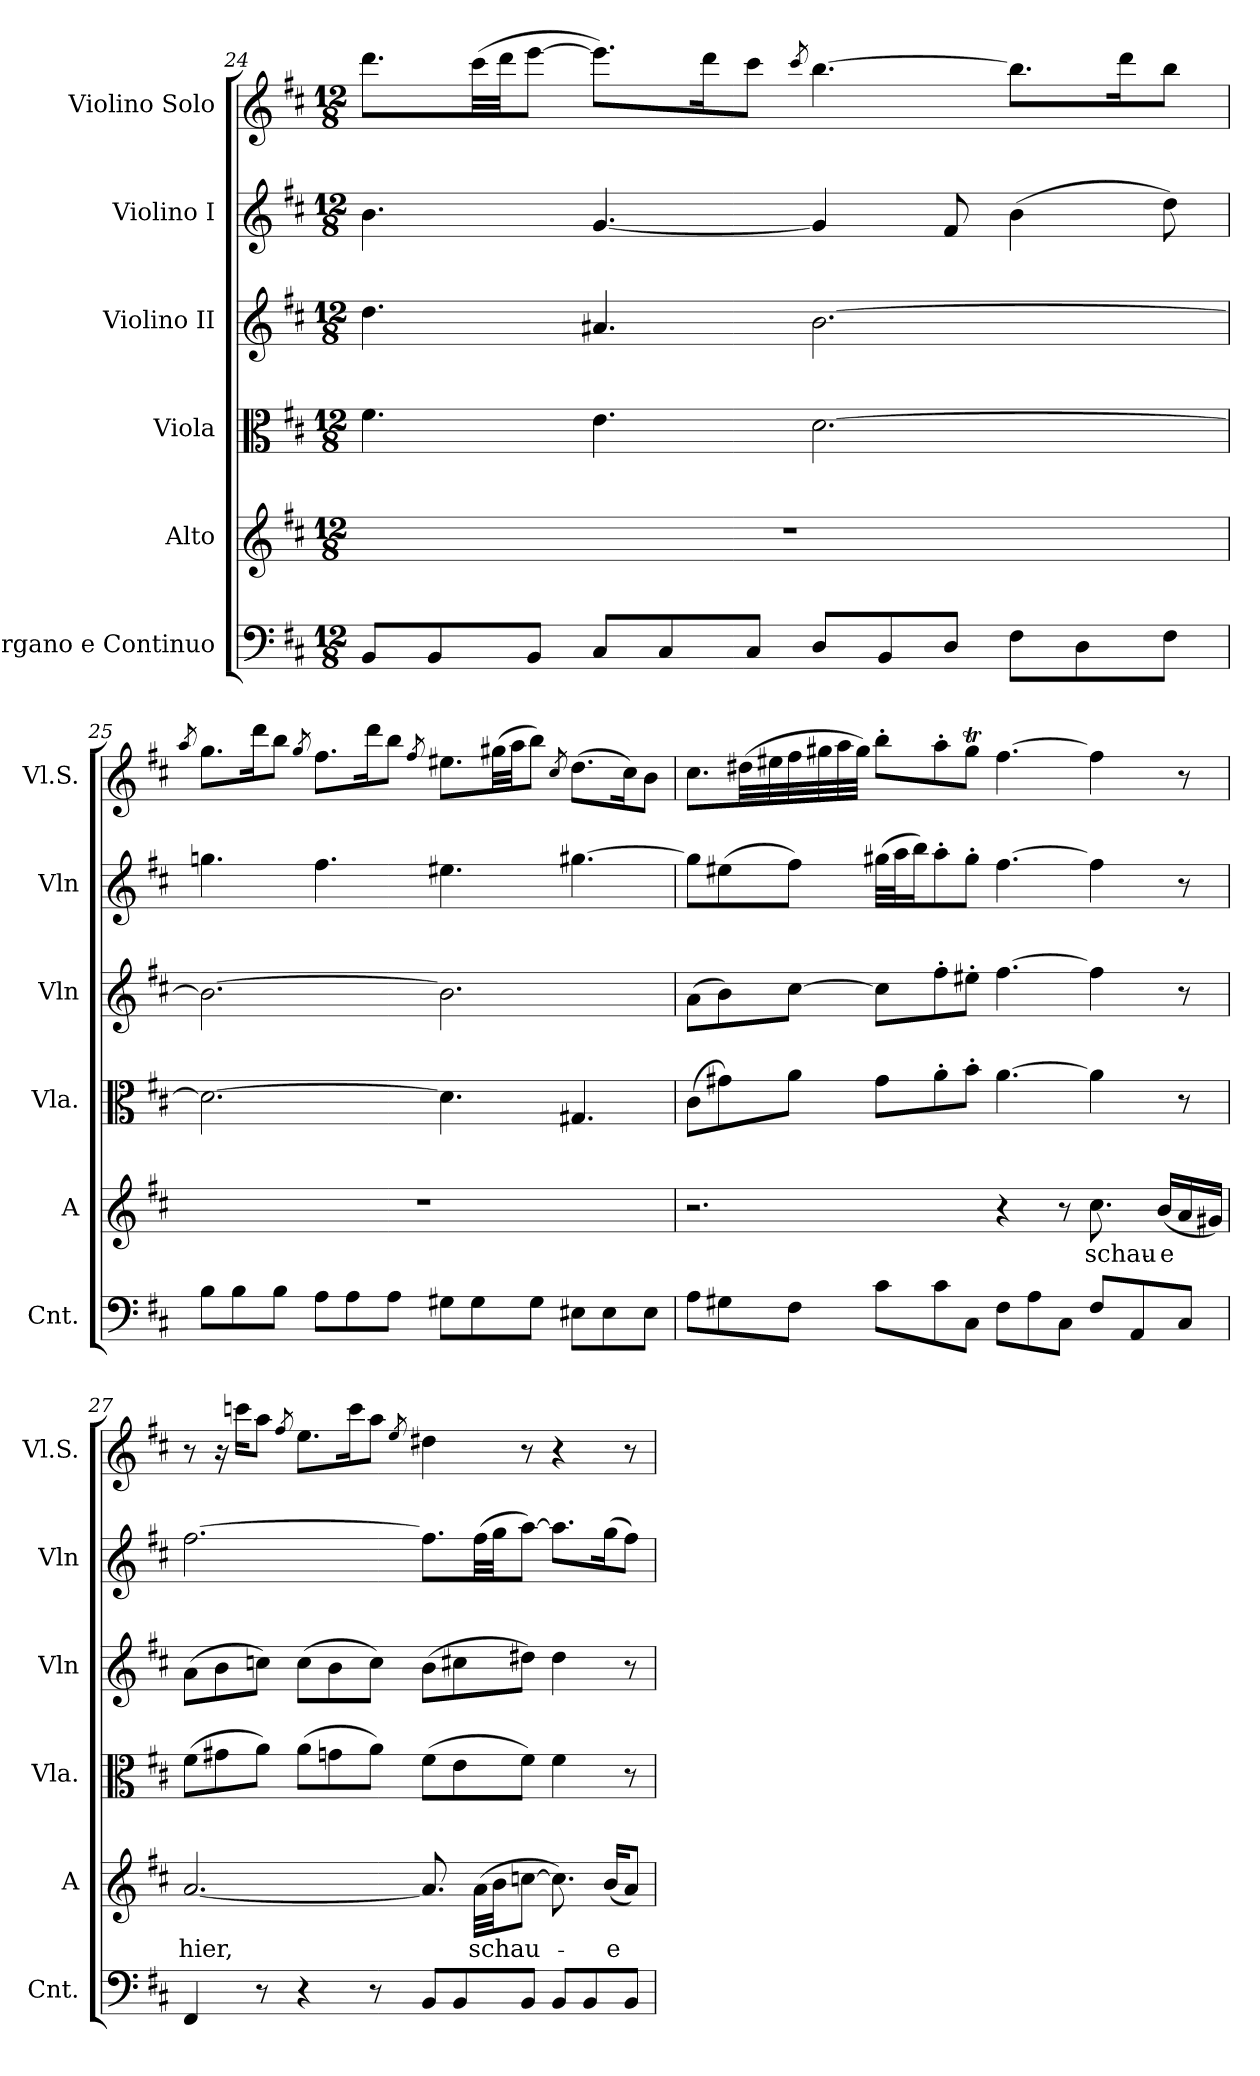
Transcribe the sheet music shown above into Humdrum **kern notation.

**kern	**kern	**text	**kern	**kern	**kern	**kern
*part6	*part5	*part5	*part4	*part3	*part2	*part1
*staff6	*staff5	*staff5	*staff4	*staff3	*staff2	*staff1
*I"Organo e Continuo	*I"Alto	*	*I"Viola	*I"Violino II	*I"Violino I	*I"Violino Solo
*I'Cnt.	*I'A	*	*I'Vla.	*I'Vln	*I'Vln	*I'Vl.S.
*clefF4	*clefG2	*	*clefC3	*clefG2	*clefG2	*clefG2
*k[f#c#]	*k[f#c#]	*	*k[f#c#]	*k[f#c#]	*k[f#c#]	*k[f#c#]
*D:	*D:	*	*D:	*D:	*D:	*D:
*M12/8	*M12/8	*	*M12/8	*M12/8	*M12/8	*M12/8
=24	=24	=24	=24	=24	=24	=24
8BB/L	1.r	.	4.f#\	4.dd\	4.b\	8.ddd\L
8BB/	.	.	.	.	.	.
.	.	.	.	.	.	(>32ccc#\LL
.	.	.	.	.	.	32ddd\JJ
8BB/J	.	.	.	.	.	[8eee\J
8C#/L	.	.	4.e\	4.a#X/	[4.g/	8.eee\L])
8C#/	.	.	.	.	.	.
.	.	.	.	.	.	16ddd\k
8C#/J	.	.	.	.	.	8ccc#\J
.	.	.	.	.	.	8qccc#/
8D/L	.	.	[2.d\	[2.b\	4g/]	[4.bb\
8BB/	.	.	.	.	.	.
8D/J	.	.	.	.	8f#/	.
8F#\L	.	.	.	.	(>4b\	8.bb\L]
8D\	.	.	.	.	.	.
.	.	.	.	.	.	16ddd\k
8F#\J	.	.	.	.	8dd\)	8bb\J
=25	=25	=25	=25	=25	=25	=25
.	.	.	.	.	.	8qaa/
8B\L	1.r	.	2.d\_	2.b\_	4.ggn\	8.gg\L
8B\	.	.	.	.	.	.
.	.	.	.	.	.	16ddd\k
8B\J	.	.	.	.	.	8bb\J
.	.	.	.	.	.	8qgg/
8A\L	.	.	.	.	4.ff#\	8.ff#\L
8A\	.	.	.	.	.	.
.	.	.	.	.	.	16ddd\k
8A\J	.	.	.	.	.	8bb\J
.	.	.	.	.	.	8qff#/
8G#X\L	.	.	4.d\]	2.b\]	4.ee#X\	8.ee#X\L
8G#\	.	.	.	.	.	.
.	.	.	.	.	.	(>32gg#X\LL
.	.	.	.	.	.	32aa\JJ
8G#\J	.	.	.	.	.	8bb\J)
.	.	.	.	.	.	8qcc#/
8E#X\L	.	.	4.G#X/	.	[4.gg#X\	(>8.dd\L
8E#\	.	.	.	.	.	.
.	.	.	.	.	.	16cc#\k)
8E#\J	.	.	.	.	.	8b\J
!!LO:LB:g=z
=26	=26	=26	=26	=26	=26	=26
8A\L	2.r	.	(>8c#\L	(>8a\L	8gg#\L]	8.cc#\L
8G#X\	.	.	8g#X\)	8b\)	(>8ee#X\	.
.	.	.	.	.	.	(>32dd#X\LL
.	.	.	.	.	.	32ee#X\
8F#\J	.	.	8a\J	[8cc#\J	8ff#\J)	32ff#\
.	.	.	.	.	.	32gg#X\
.	.	.	.	.	.	32aa\
.	.	.	.	.	.	32gg#\JJJ)
8c#\L	.	.	8g#\L	8cc#\L]	(>32gg#X\LLL	8bb'>\L
.	.	.	.	.	32aa\J	.
.	.	.	.	.	16bb\J)	.
8c#\	.	.	8a'>\	8ff#'>\	8aa'>\	8aa'>\
8C#\J	.	.	8b'>\J	8ee#X'>\J	8gg#'>\J	8gg#t\J
8F#\L	4r	.	[4.a\	[4.ff#\	[4.ff#\	[4.ff#\
8A\	.	.	.	.	.	.
8C#\J	8r	.	.	.	.	.
!	!	!LO:LY:b	!	!	!	!
8F#/L	8.cc#\	schau-	4a\]	4ff#\]	4ff#\]	4ff#\]
8AA/	.	.	.	.	.	.
!	!	!LO:LY:b	!	!	!	!
.	(<16b/LL	-e	.	.	.	.
8C#/J	16a/	.	8r	8r	8r	8r
.	16g#X/JJ)	.	.	.	.	.
=27	=27	=27	=27	=27	=27	=27
!	!	!LO:LY:b	!	!	!	!
4FF#/	[2.a/	hier,	(>8f#\L	(>8a\L	[2.ff#\	8r
.	.	.	8g#X\	8b\	.	16r
.	.	.	.	.	.	16cccn\KL
8r	.	.	8a\J)	8ccn\J)	.	8aa\J
.	.	.	.	.	.	8qff#/
4r	.	.	(>8a\L	(>8cc\L	.	8.ee\L
.	.	.	8gn\	8b\	.	.
.	.	.	.	.	.	16ccc\k
8r	.	.	8a\J)	8cc\J)	.	8aa\J
.	.	.	.	.	.	8qee/
8BB/L	8.a/]	.	(>8f#\L	(>8b\L	8.ff#\L]	4dd#X\
8BB/	.	.	8e\	8cc#X\	.	.
!	!	!LO:LY:b	!	!	!	!
.	(>32a\LLL	schau-	.	.	(>32ff#\LL	.
.	32b\JJ	.	.	.	32gg\JJ	.
8BB/J	[8ccn\J	.	8f#\J)	8dd#X\J)	[8aa\J)	8r
8BB/L	8.cc\])	.	4f#\	4dd#\	8.aa\L]	4r
8BB/	.	.	.	.	.	.
!	!	!LO:LY:b	!	!	!	!
.	(<16b/KL	-e	.	.	(>16gg\k	.
8BB/J	8a/J)	.	8r	8r	8ff#\J)	8r
=	=	=	=	=	=	=
*-	*-	*-	*-	*-	*-	*-
